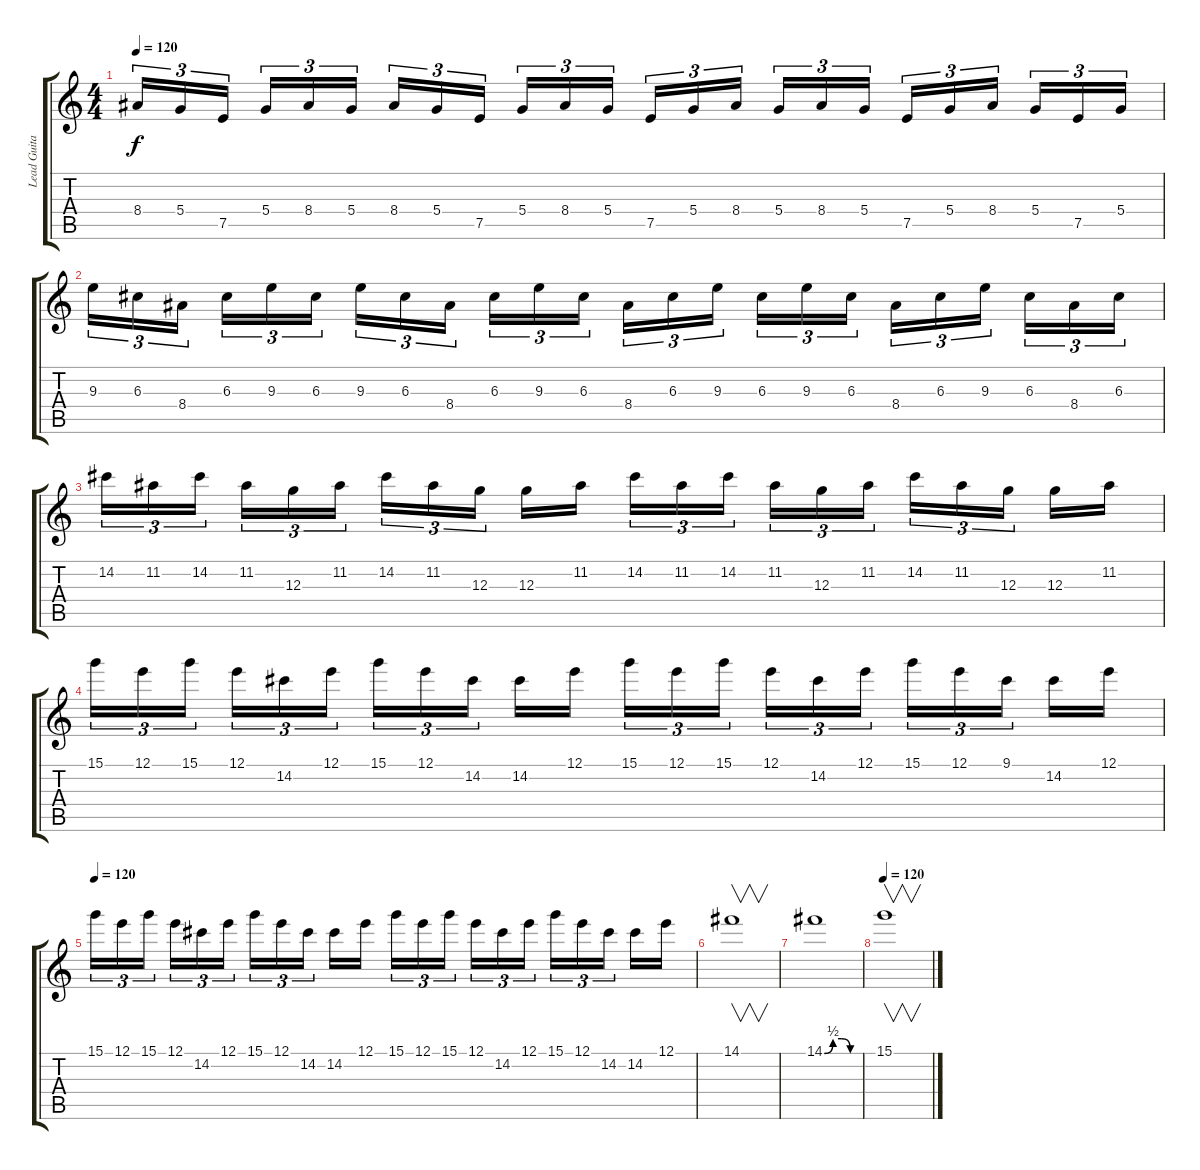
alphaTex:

\track ("Lead Guitar" "Lead Guita") {instrument overdrivenguitar}
\staff {score tabs}
\tuning (E4 B3 G3 D3 A2 E2) {hide}
\ts (4 4)
\tempo 120
\clef g2
\ks c
8.4.16{tu (3 2) dy f} 5.4.16{tu (3 2)} 7.5.16{tu (3 2)} 5.4.16{tu (3 2)} 8.4.16{tu (3 2)} 5.4.16{tu (3 2)} 8.4.16{tu (3 2)} 5.4.16{tu (3 2)} 7.5.16{tu (3 2)} 5.4.16{tu (3 2)} 8.4.16{tu (3 2)} 5.4.16{tu (3 2)} 7.5.16{tu (3 2)} 5.4.16{tu (3 2)} 8.4.16{tu (3 2)} 5.4.16{tu (3 2)} 8.4.16{tu (3 2)} 5.4.16{tu (3 2)} 7.5.16{tu (3 2)} 5.4.16{tu (3 2)} 8.4.16{tu (3 2)} 5.4.16{tu (3 2)} 7.5.16{tu (3 2)} 5.4.16{tu (3 2)} |
9.3.16{tu (3 2)} 6.3.16{tu (3 2)} 8.4.16{tu (3 2)} 6.3.16{tu (3 2)} 9.3.16{tu (3 2)} 6.3.16{tu (3 2)} 9.3.16{tu (3 2)} 6.3.16{tu (3 2)} 8.4.16{tu (3 2)} 6.3.16{tu (3 2)} 9.3.16{tu (3 2)} 6.3.16{tu (3 2)} 8.4.16{tu (3 2)} 6.3.16{tu (3 2)} 9.3.16{tu (3 2)} 6.3.16{tu (3 2)} 9.3.16{tu (3 2)} 6.3.16{tu (3 2)} 8.4.16{tu (3 2)} 6.3.16{tu (3 2)} 9.3.16{tu (3 2)} 6.3.16{tu (3 2)} 8.4.16{tu (3 2)} 6.3.16{tu (3 2)} |
14.2.16{tu (3 2)} 11.2.16{tu (3 2)} 14.2.16{tu (3 2)} 11.2.16{tu (3 2)} 12.3.16{tu (3 2)} 11.2.16{tu (3 2)} 14.2.16{tu (3 2)} 11.2.16{tu (3 2)} 12.3.16{tu (3 2)} 12.3.16 11.2.16 14.2.16{tu (3 2)} 11.2.16{tu (3 2)} 14.2.16{tu (3 2)} 11.2.16{tu (3 2)} 12.3.16{tu (3 2)} 11.2.16{tu (3 2)} 14.2.16{tu (3 2)} 11.2.16{tu (3 2)} 12.3.16{tu (3 2)} 12.3.16 11.2.16 |
15.1.16{tu (3 2)} 12.1.16{tu (3 2)} 15.1.16{tu (3 2)} 12.1.16{tu (3 2)} 14.2.16{tu (3 2)} 12.1.16{tu (3 2)} 15.1.16{tu (3 2)} 12.1.16{tu (3 2)} 14.2.16{tu (3 2)} 14.2.16 12.1.16 15.1.16{tu (3 2)} 12.1.16{tu (3 2)} 15.1.16{tu (3 2)} 12.1.16{tu (3 2)} 14.2.16{tu (3 2)} 12.1.16{tu (3 2)} 15.1.16{tu (3 2)} 12.1.16{tu (3 2)} 9.1.16{tu (3 2)} 14.2.16 12.1.16 |
\tempo 120
15.1.16{tu (3 2)} 12.1.16{tu (3 2)} 15.1.16{tu (3 2)} 12.1.16{tu (3 2)} 14.2.16{tu (3 2)} 12.1.16{tu (3 2)} 15.1.16{tu (3 2)} 12.1.16{tu (3 2)} 14.2.16{tu (3 2)} 14.2.16 12.1.16 15.1.16{tu (3 2)} 12.1.16{tu (3 2)} 15.1.16{tu (3 2)} 12.1.16{tu (3 2)} 14.2.16{tu (3 2)} 12.1.16{tu (3 2)} 15.1.16{tu (3 2)} 12.1.16{tu (3 2)} 14.2.16{tu (3 2)} 14.2.16 12.1.16 |
14.1.1{v} |
14.1{be (custom 0 0 15 2 30 2 45 0 60 0)}.1 |
\tempo 105
\tempo 120
15.1.1{v}
